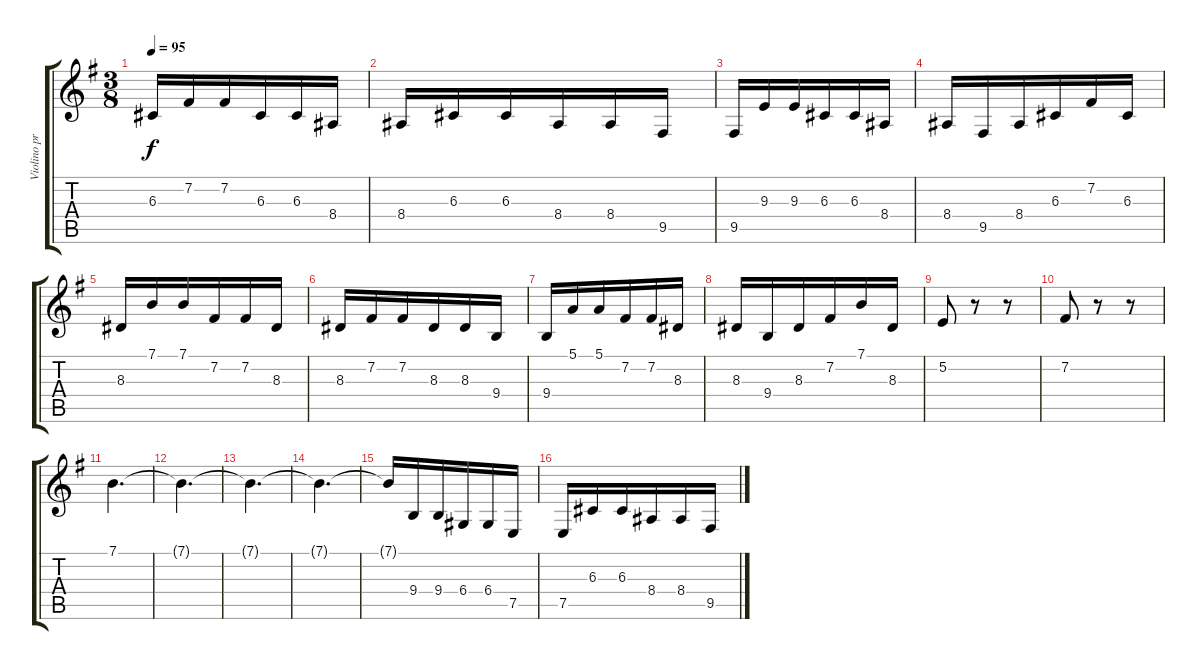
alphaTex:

\track ("Violino principale" "Violino pr") {instrument violin}
\staff {score tabs}
\tuning (E4 B3 G3 D3 A2 E2) {hide}
\ts (3 8)
\tempo 95
\clef g2
\ks g
6.3.16{dy f} 7.2.16{beam merge} 7.2.16 6.3.16{beam merge} 6.3.16 8.4.16 |
8.4.16{beam merge} 6.3.16{beam merge} 6.3.16{beam merge} 8.4.16{beam merge} 8.4.16{beam merge} 9.5.16 |
9.5.16{beam merge} 9.3.16{beam merge} 9.3.16{beam merge} 6.3.16{beam merge} 6.3.16{beam merge} 8.4.16 |
8.4.16{beam merge} 9.5.16{beam merge} 8.4.16{beam merge} 6.3.16{beam merge} 7.2.16{beam merge} 6.3.16 |
8.3.16{beam merge} 7.1.16{beam merge} 7.1.16{beam merge} 7.2.16{beam merge} 7.2.16{beam merge} 8.3.16 |
8.3.16{beam merge} 7.2.16{beam merge} 7.2.16{beam merge} 8.3.16{beam merge} 8.3.16{beam merge} 9.4.16 |
9.4.16{beam merge} 5.1.16{beam merge} 5.1.16{beam merge} 7.2.16{beam merge} 7.2.16{beam merge} 8.3.16 |
8.3.16{beam merge} 9.4.16{beam merge} 8.3.16{beam merge} 7.2.16{beam merge} 7.1.16{beam merge} 8.3.16 |
5.2.8 r.8 r.8 |
7.2.8 r.8 r.8 |
7.1.4{d} |
7.1{t}.4{d} |
7.1{t}.4{d} |
7.1{t}.4{d} |
7.1{t}.16 9.4.16{beam merge} 9.4.16 6.4.16{beam merge} 6.4.16 7.5.16 |
7.5.16 6.3.16{beam merge} 6.3.16 8.4.16{beam merge} 8.4.16 9.5.16
